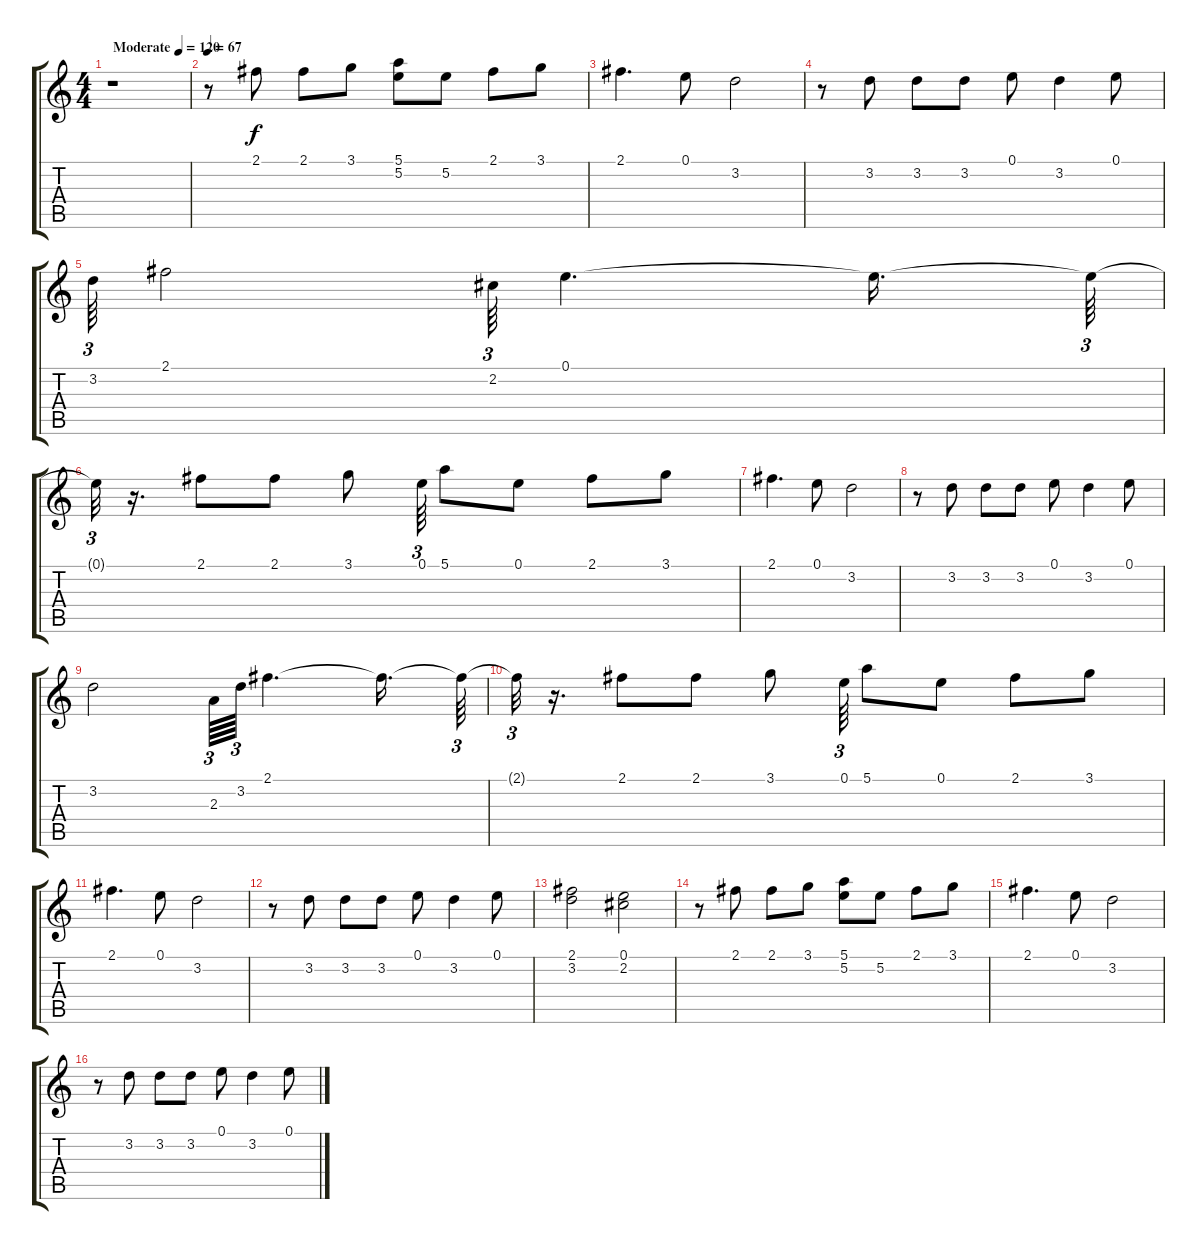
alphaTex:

\track "" {instrument acousticguitarnylon}
\staff {score tabs}
\tuning (E4 B3 G3 D3 A2 E2) {hide}
\ts (4 4)
\tempo (120 "Moderate")
\clef g2
\ks c
r.1{dy f instrument acousticguitarnylon} |
\tempo 67
r.8 2.1.8 2.1.8 3.1.8 (5.1 5.2).8 5.2.8 2.1.8 3.1.8 |
2.1.4{d} 0.1.8 3.2.2 |
r.8 3.2.8 3.2.8 3.2.8 0.1.8 3.2.4 0.1.8 |
3.2.64{tu (3 2)} 2.1.2 2.2.64{tu (3 2)} 0.1.4{d} 0.1{t}.16{d} 0.1{t}.64{tu (3 2)} |
0.1{t}.32{tu (3 2)} r.16{d} 2.1.8 2.1.8 3.1.8 0.1.64{tu (3 2)} 5.1.8 0.1.8 2.1.8 3.1.8 |
2.1.4{d} 0.1.8 3.2.2 |
r.8 3.2.8 3.2.8 3.2.8 0.1.8 3.2.4 0.1.8 |
3.2.2 2.3.64{tu (3 2)} 3.2.64{tu (3 2)} 2.1.4{d} 2.1{t}.16{d} 2.1{t}.64{tu (3 2)} |
2.1{t}.32{tu (3 2)} r.16{d} 2.1.8 2.1.8 3.1.8 0.1.64{tu (3 2)} 5.1.8 0.1.8 2.1.8 3.1.8 |
2.1.4{d} 0.1.8 3.2.2 |
r.8 3.2.8 3.2.8 3.2.8 0.1.8 3.2.4 0.1.8 |
(2.1 3.2).2 (0.1 2.2).2 |
r.8 2.1.8 2.1.8 3.1.8 (5.1 5.2).8 5.2.8 2.1.8 3.1.8 |
2.1.4{d} 0.1.8 3.2.2 |
r.8 3.2.8 3.2.8 3.2.8 0.1.8 3.2.4 0.1.8
